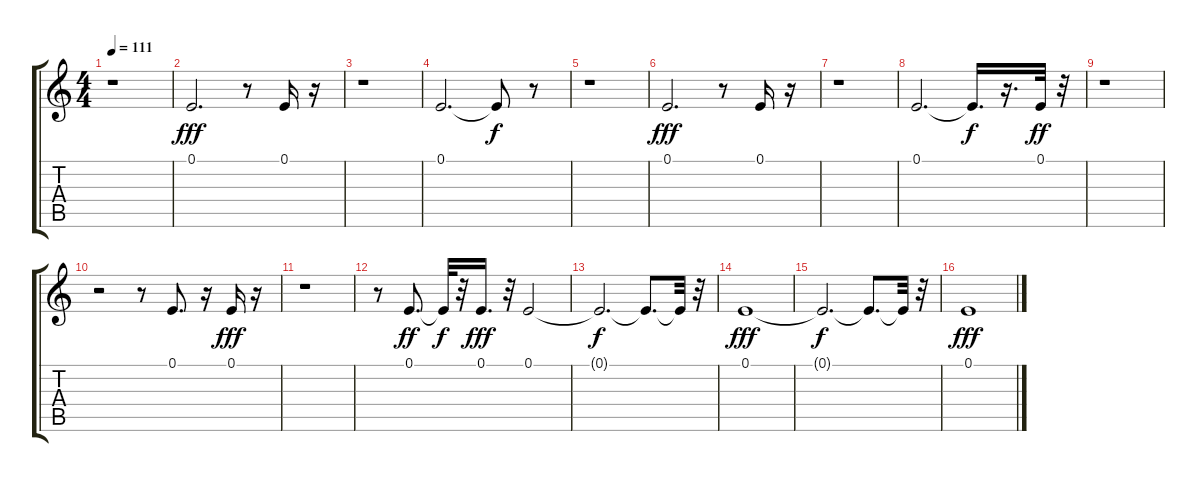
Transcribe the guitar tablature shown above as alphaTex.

\track "" {instrument brightacousticpiano}
\staff {score tabs}
\tuning (E4 B3 G3 D3 A2 E2) {hide}
\ts (4 4)
\tempo 111
\clef g2
\ks c
r.1{dy fff} |
0.1.2{d} r.8 0.1.16 r.16 |
r.1 |
0.1.2{d} 0.1{t}.8{dy f} r.8 |
r.1 |
0.1.2{d dy fff} r.8 0.1.16 r.16 |
r.1 |
0.1.2{d} 0.1{t}.16{d dy f} r.16{d} 0.1.32{dy ff} r.32 |
r.1 |
r.2 r.8 0.1.8{d} r.16 0.1.16{dy fff} r.16 |
r.1 |
r.8 0.1.8{d dy ff} 0.1{t}.32{dy f} r.32 0.1.16{d dy fff} r.32 0.1.2 |
0.1{t}.2{d dy f} 0.1{t}.8{d} 0.1{t}.32 r.32 |
0.1.1{dy fff} |
0.1{t}.2{d dy f} 0.1{t}.8{d} 0.1{t}.32 r.32 |
0.1.1{dy fff}
